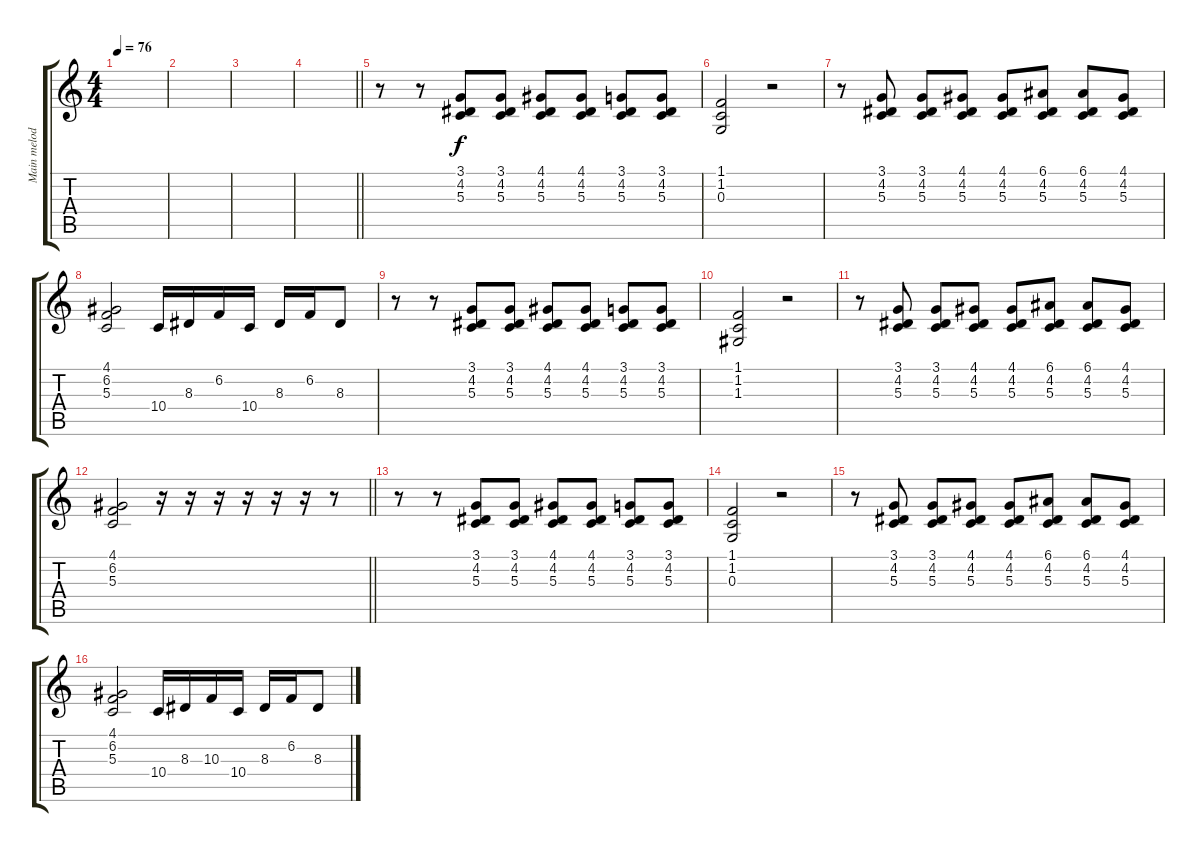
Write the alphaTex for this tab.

\track ("Main melody low Rhodes Piano" "Main melod") {instrument electricpiano1}
\staff {score tabs}
\tuning (E4 B3 G3 D3 A2 E2) {hide}
\ts (4 4)
\tempo 76
\clef g2
\ks c
|
|
|
\barLineRight lightlight
|
r.8 r.8 (3.1 4.2 5.3).8 (3.1 4.2 5.3).8 (4.1 4.2 5.3).8 (4.1 4.2 5.3).8 (3.1 4.2 5.3).8 (3.1 4.2 5.3).8 |
(1.1 1.2 0.3).2 r.2 |
r.8 (3.1 4.2 5.3).8 (3.1 4.2 5.3).8 (4.1 4.2 5.3).8 (4.1 4.2 5.3).8 (6.1 4.2 5.3).8 (6.1 4.2 5.3).8 (4.1 4.2 5.3).8 |
(4.1 6.2 5.3).2 10.4.16 8.3.16 6.2.16 10.4.16 8.3.16 6.2.16 8.3.8 |
r.8 r.8 (3.1 4.2 5.3).8 (3.1 4.2 5.3).8 (4.1 4.2 5.3).8 (4.1 4.2 5.3).8 (3.1 4.2 5.3).8 (3.1 4.2 5.3).8 |
(1.1 1.2 1.3).2 r.2 |
r.8 (3.1 4.2 5.3).8 (3.1 4.2 5.3).8 (4.1 4.2 5.3).8 (4.1 4.2 5.3).8 (6.1 4.2 5.3).8 (6.1 4.2 5.3).8 (4.1 4.2 5.3).8 |
\barLineRight lightlight
(4.1 6.2 5.3).2 r.16 r.16 r.16 r.16 r.16 r.16 r.8 |
r.8 r.8 (3.1 4.2 5.3).8 (3.1 4.2 5.3).8 (4.1 4.2 5.3).8 (4.1 4.2 5.3).8 (3.1 4.2 5.3).8 (3.1 4.2 5.3).8 |
(1.1 1.2 0.3).2 r.2 |
r.8 (3.1 4.2 5.3).8 (3.1 4.2 5.3).8 (4.1 4.2 5.3).8 (4.1 4.2 5.3).8 (6.1 4.2 5.3).8 (6.1 4.2 5.3).8 (4.1 4.2 5.3).8 |
(4.1 6.2 5.3).2 10.4.16 8.3.16 10.3.16 10.4.16 8.3.16 6.2.16 8.3.8
